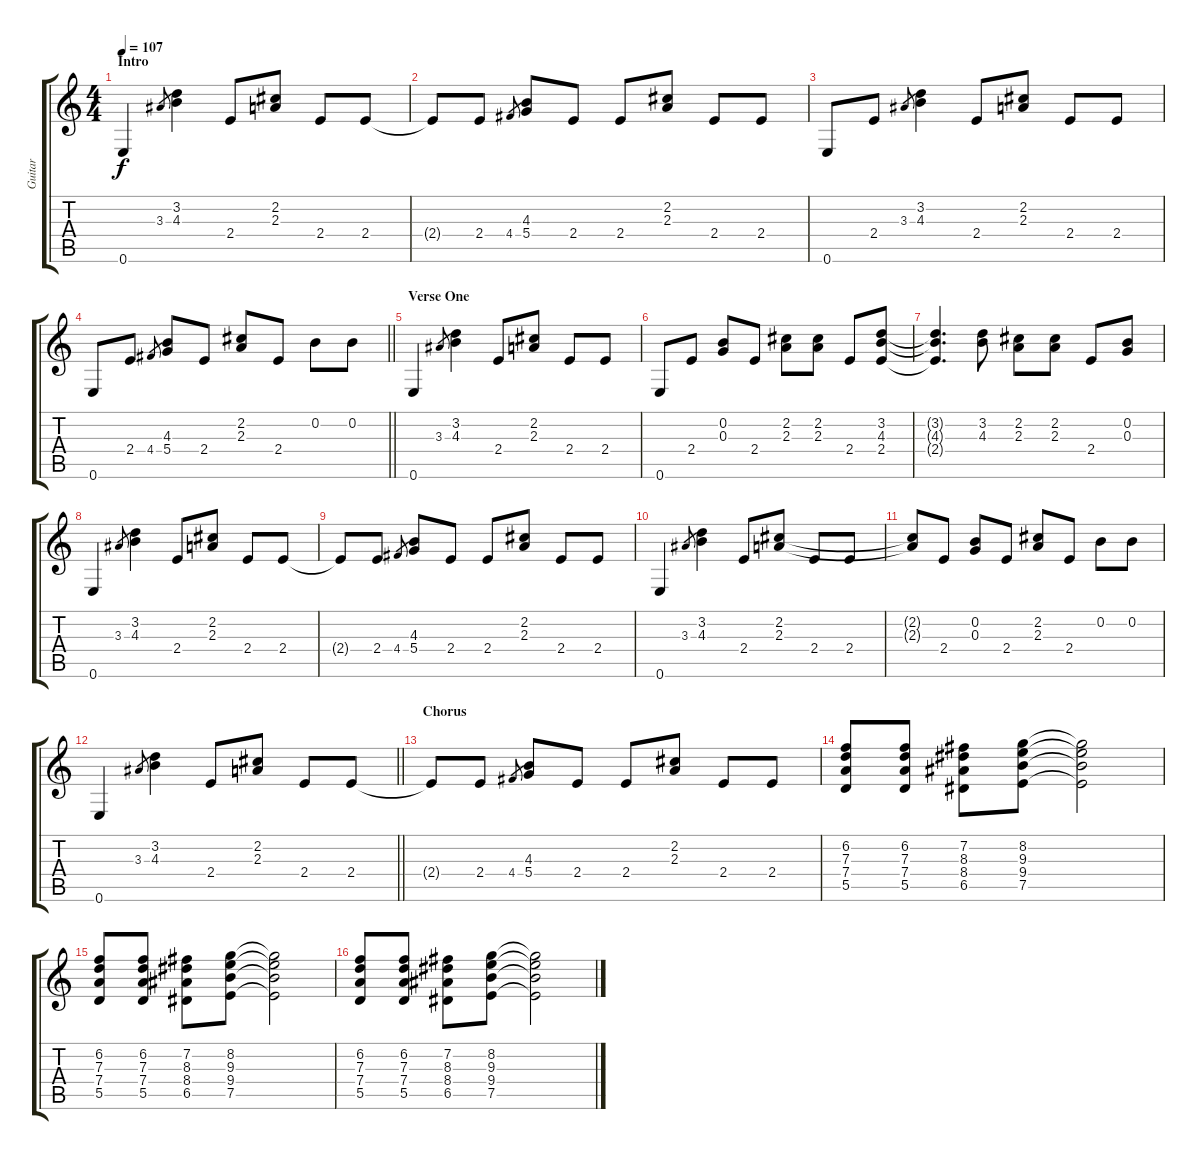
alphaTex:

\track ("Guitar" "Guitar") {instrument electricguitarclean}
\staff {score tabs}
\tuning (E4 B3 G3 D3 A2 E2) {hide}
\ts (4 4)
\section ("" "Intro")
\tempo 107
\clef g2
\ks c
0.6.4{dy f instrument electricguitarclean} 3.3.8{gr} (3.2 4.3).4 2.4.8 (2.2 2.3).8 2.4.8 2.4.8 |
2.4{t}.8 2.4.8 4.4.8{gr} (4.3 5.4).8 2.4.8 2.4.8 (2.2 2.3).8 2.4.8 2.4.8 |
0.6.8 2.4.8 3.3.8{gr} (3.2 4.3).4 2.4.8 (2.2 2.3).8 2.4.8 2.4.8 |
\barLineRight lightlight
0.6.8 2.4.8 4.4.8{gr} (4.3 5.4).8 2.4.8 (2.2 2.3).8 2.4.8 0.2.8 0.2.8 |
\section ("" "Verse One")
0.6.4 3.3.8{gr} (3.2 4.3).4 2.4.8 (2.2 2.3).8 2.4.8 2.4.8 |
0.6.8 2.4.8 (0.2 0.3).8 2.4.8 (2.2 2.3).8 (2.2 2.3).8 2.4.8 (3.2 4.3 2.4).8 |
(3.2{t} 4.3{t} 2.4{t}).4{d} (3.2 4.3).8 (2.2 2.3).8 (2.2 2.3).8 2.4.8 (0.2 0.3).8 |
0.6.4 3.3.8{gr} (3.2 4.3).4 2.4.8 (2.2 2.3).8 2.4.8 2.4.8 |
2.4{t}.8 2.4.8 4.4.8{gr} (4.3 5.4).8 2.4.8 2.4.8 (2.2 2.3).8 2.4.8 2.4.8 |
0.6.4 3.3.8{gr} (3.2 4.3).4 2.4.8 (2.2 2.3).8 2.4.8 2.4.8 |
(2.2{t} 2.3{t}).8 2.4.8 (0.2 0.3).8 2.4.8 (2.2 2.3).8 2.4.8 0.2.8 0.2.8 |
\barLineRight lightlight
0.6.4 3.3.8{gr} (3.2 4.3).4 2.4.8 (2.2 2.3).8 2.4.8 2.4.8 |
\section ("" "Chorus")
2.4{t}.8 2.4.8 4.4.8{gr} (4.3 5.4).8 2.4.8 2.4.8 (2.2 2.3).8 2.4.8 2.4.8 |
(6.2 7.3 7.4 5.5).8 (6.2 7.3 7.4 5.5).8 (7.2 8.3 8.4 6.5).8 (8.2 9.3 9.4 7.5).8 (8.2{t} 9.3{t} 9.4{t} 7.5{t}).2 |
(6.2 7.3 7.4 5.5).8 (6.2 7.3 7.4 5.5).8 (7.2 8.3 8.4 6.5).8 (8.2 9.3 9.4 7.5).8 (8.2{t} 9.3{t} 9.4{t} 7.5{t}).2 |
(6.2 7.3 7.4 5.5).8 (6.2 7.3 7.4 5.5).8 (7.2 8.3 8.4 6.5).8 (8.2 9.3 9.4 7.5).8 (8.2{t} 9.3{t} 9.4{t} 7.5{t}).2
